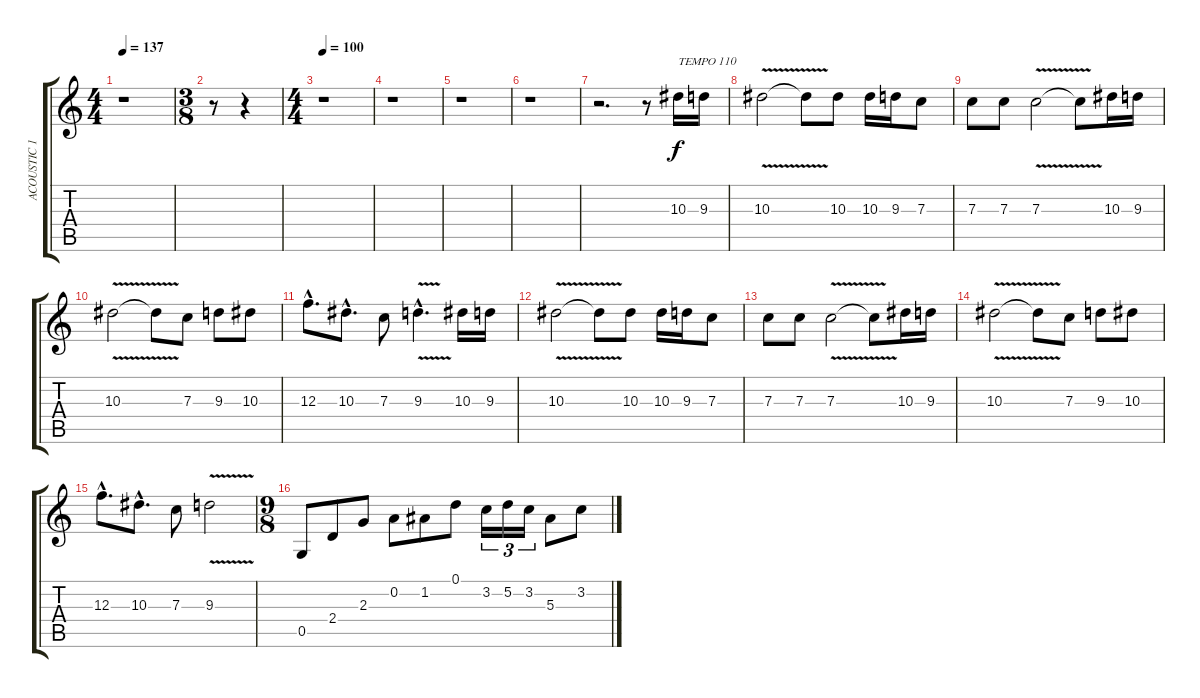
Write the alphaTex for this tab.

\track ("ACOUSTIC 1" "ACOUSTIC 1") {instrument acousticguitarsteel}
\staff {score tabs}
\tuning (D4 A3 F3 C3 G2 D2) {hide}
\ts (4 4)
\tempo 137
\clef g2
\ks c
r.1{dy f} |
\ts (3 8)
r.8 r.4 |
\ts (4 4)
\tempo 100
r.1 |
r.1 |
r.1 |
r.1 |
r.2{d} r.8 10.3.16{txt "TEMPO 110"} 9.3.16 |
10.3{v}.2 10.3{t}.8 10.3.8 10.3.16 9.3.16 7.3.8 |
7.3.8 7.3.8 7.3{v}.2 7.3{t}.8 10.3.16 9.3.16 |
10.3{v}.2 10.3{t}.8 7.3.8 9.3.8 10.3.8 |
12.3{hac}.8{d} 10.3{hac}.8{d} 7.3.8 9.3{v hac}.4{d} 10.3.16 9.3.16 |
10.3{v}.2 10.3{t}.8 10.3.8 10.3.16 9.3.16 7.3.8 |
7.3.8 7.3.8 7.3{v}.2 7.3{t}.8 10.3.16 9.3.16 |
10.3{v}.2 10.3{t}.8 7.3.8 9.3.8 10.3.8 |
12.3{hac}.8{d} 10.3{hac}.8{d} 7.3.8 9.3{v}.2 |
\ts (9 8)
0.5.8 2.4.8 2.3.8 0.2.8 1.2.8 0.1.8 3.2.16{tu (3 2)} 5.2.16{tu (3 2)} 3.2.16{tu (3 2)} 5.3.8 3.2.8
